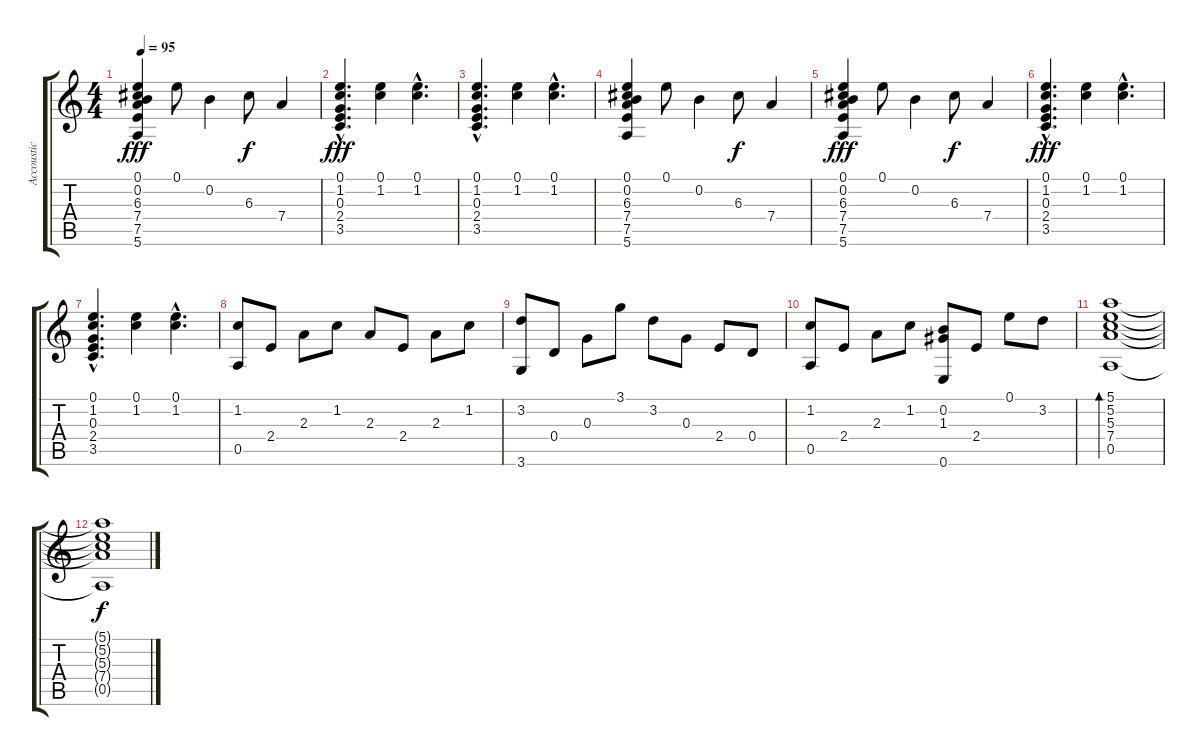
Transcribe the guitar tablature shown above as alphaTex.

\track ("Accoustic" "Accoustic") {instrument acousticguitarnylon}
\staff {score tabs}
\tuning (E4 B3 G3 D3 A2 E2) {hide}
\ts (4 4)
\tempo 95
\clef g2
\ks c
(0.1 0.2 6.3 7.4 7.5 5.6).4{dy fff} 0.1.8 0.2.4 6.3.8{dy f} 7.4.4 |
(0.1{hac} 1.2{hac} 0.3{hac} 2.4{hac} 3.5{hac}).4{d dy fff} (0.1 1.2).4 (0.1{hac} 1.2{hac}).4{d} |
(0.1{hac} 1.2{hac} 0.3{hac} 2.4{hac} 3.5{hac}).4{d} (0.1 1.2).4 (0.1{hac} 1.2{hac}).4{d} |
(0.1 0.2 6.3 7.4 7.5 5.6).4 0.1.8 0.2.4 6.3.8{dy f} 7.4.4 |
(0.1 0.2 6.3 7.4 7.5 5.6).4{dy fff} 0.1.8 0.2.4 6.3.8{dy f} 7.4.4 |
(0.1{hac} 1.2{hac} 0.3{hac} 2.4{hac} 3.5{hac}).4{d dy fff volume 14 balance 8 instrument acousticguitarnylon} (0.1 1.2).4 (0.1{hac} 1.2{hac}).4{d} |
(0.1{hac} 1.2{hac} 0.3{hac} 2.4{hac} 3.5{hac}).4{d} (0.1 1.2).4 (0.1{hac} 1.2{hac}).4{d} |
(1.2 0.5).8 2.4.8 2.3.8 1.2.8 2.3.8 2.4.8 2.3.8 1.2.8 |
(3.2 3.6).8 0.4.8 0.3.8 3.1.8 3.2.8 0.3.8 2.4.8 0.4.8 |
(1.2 0.5).8 2.4.8 2.3.8 1.2.8 (0.2 1.3 0.6).8 2.4.8 0.1.8 3.2.8 |
(5.1 5.2 5.3 7.4 0.5).1{bd 240} |
(5.1{t} 5.2{t} 5.3{t} 7.4{t} 0.5{t}).1{dy f}
